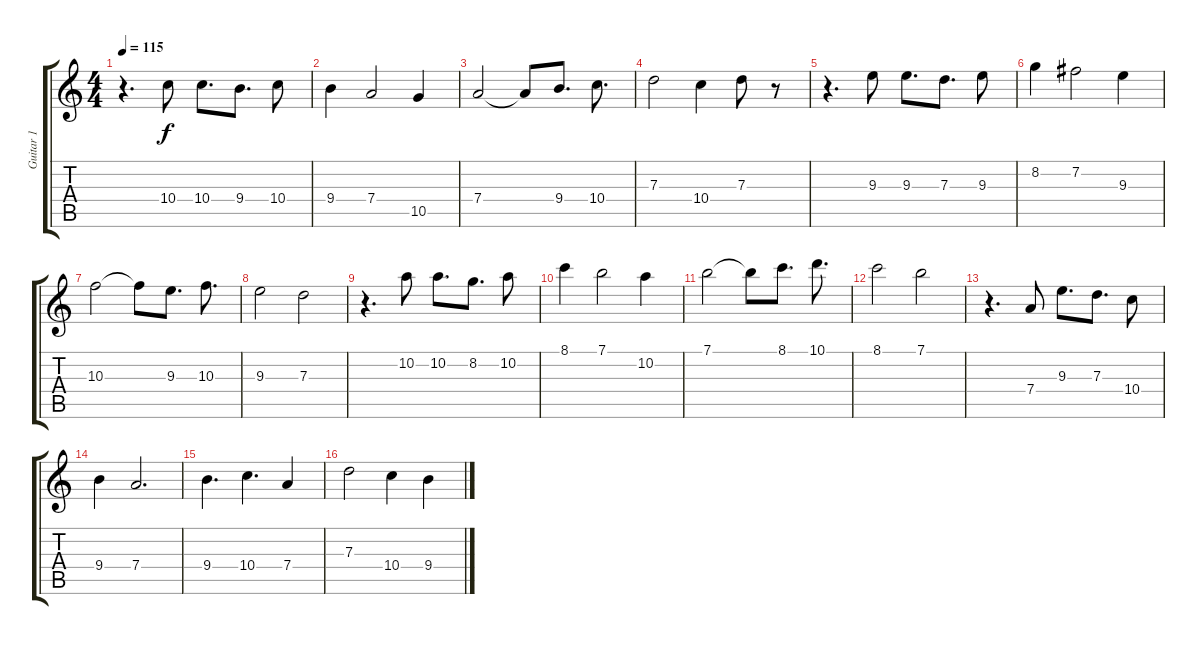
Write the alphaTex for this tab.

\track ("Guitar 1" "Guitar 1") {instrument distortionguitar}
\staff {score tabs}
\tuning (E4 B3 G3 D3 A2 E2) {hide}
\ts (4 4)
\tempo 115
\clef g2
\ks c
r.4{d dy f} 10.4.8 10.4.8{d} 9.4.8{d} 10.4.8 |
9.4.4 7.4.2 10.5.4 |
7.4.2 7.4{t}.8 9.4.8{d} 10.4.8{d} |
7.3.2 10.4.4 7.3.8 r.8 |
r.4{d} 9.3.8 9.3.8{d} 7.3.8{d} 9.3.8 |
8.2.4 7.2.2 9.3.4 |
10.3.2 10.3{t}.8 9.3.8{d} 10.3.8{d} |
9.3.2 7.3.2 |
r.4{d} 10.2.8 10.2.8{d} 8.2.8{d} 10.2.8 |
8.1.4 7.1.2 10.2.4 |
7.1.2 7.1{t}.8 8.1.8{d} 10.1.8{d} |
8.1.2 7.1.2 |
r.4{d} 7.4.8 9.3.8{d} 7.3.8{d} 10.4.8 |
9.4.4 7.4.2{d} |
9.4.4{d} 10.4.4{d} 7.4.4 |
7.3.2 10.4.4 9.4.4
